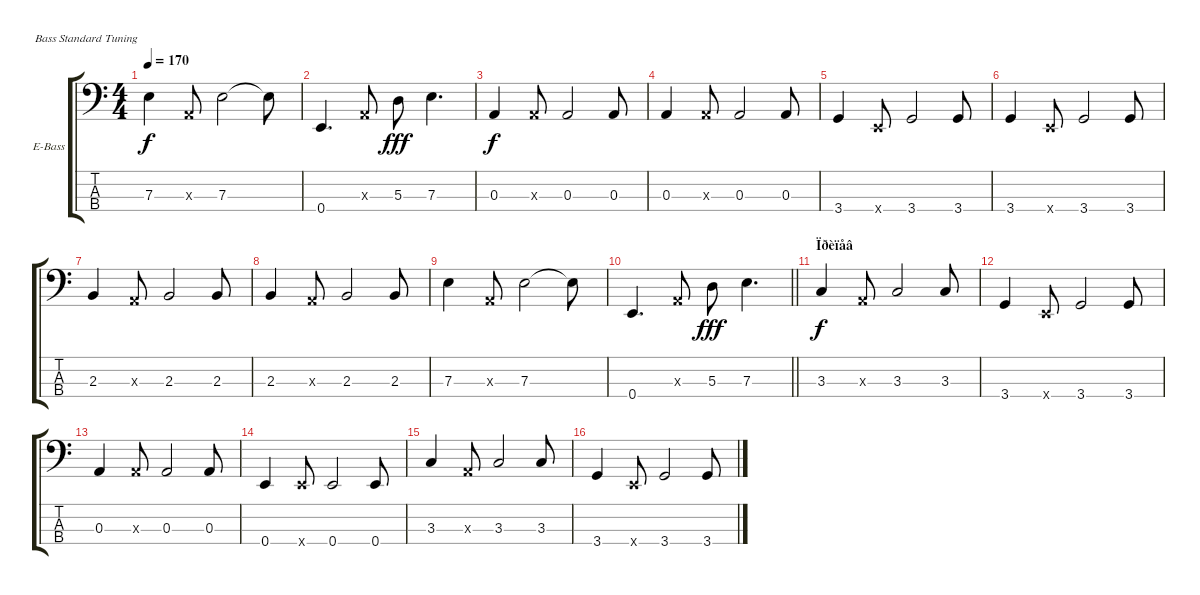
\bracketExtendMode groupsimilarinstruments
\firstSystemTrackNameOrientation horizontal
\otherSystemsTrackNameOrientation horizontal
\track ("Èãîðü Òèõîìèðîâ" "E-Bass") {instrument electricbassfinger}
\staff {score tabs}
\tuning (G2 D2 A1 E1)
\ts (4 4)
\tempo 170
\clef f4
\ks c
7.3.4{dy f} 0.3{x}.8 7.3.2 7.3{t}.8 |
0.4.4{d} 0.3{x}.8 5.3.8{dy fff} 7.3.4{d} |
0.3.4{dy f} 0.3{x}.8 0.3.2 0.3.8 |
0.3.4 0.3{x}.8 0.3.2 0.3.8 |
3.4.4 0.4{x}.8 3.4.2 3.4.8 |
3.4.4 0.4{x}.8 3.4.2 3.4.8 |
2.3.4 0.3{x}.8 2.3.2 2.3.8 |
2.3.4 0.3{x}.8 2.3.2 2.3.8 |
7.3.4 0.3{x}.8 7.3.2 7.3{t}.8 |
\barLineRight lightlight
0.4.4{d} 0.3{x}.8 5.3.8{dy fff} 7.3.4{d} |
\section ("" "Ïðèïåâ")
3.3.4{dy f} 0.3{x}.8 3.3.2 3.3.8 |
3.4.4 0.4{x}.8 3.4.2 3.4.8 |
0.3.4 0.3{x}.8 0.3.2 0.3.8 |
0.4.4 0.4{x}.8 0.4.2 0.4.8 |
3.3.4 0.3{x}.8 3.3.2 3.3.8 |
3.4.4 0.4{x}.8 3.4.2 3.4.8
